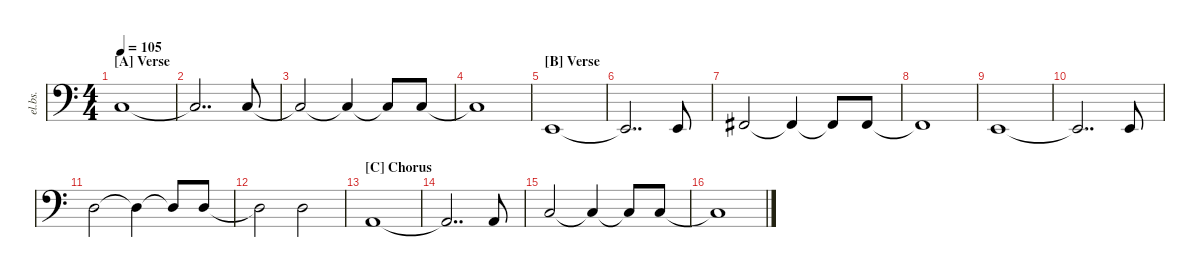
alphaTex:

\defaultSystemsLayout 4
\hideDynamics
\bracketExtendMode nobrackets
\otherSystemsTrackNameOrientation horizontal
\track ("Electric Bass" "el.bs.") {instrument electricbassfinger}
\staff {score}
\tuning (G2 D2 A1 E1)
\ts (4 4)
\section ("A" "Verse")
\tempo 105
\clef f4
\ks c
8.4.1{dy f instrument electricbassfinger beam Up} |
8.4{t}.2{dd dy mf beam Up} 8.4.8{dy f beam Up} |
8.4{t}.2{beam Up} 8.4{t}.4{beam Up} 8.4{t}.8{beam Up} 8.4.8{beam Up} |
8.4{t}.1{beam Up} |
\section ("B" "Verse")
0.4.1{beam Up} |
0.4{t}.2{dd dy mf beam Up} 0.4.8{dy f beam Up} |
2.4{acc #}.2{beam Up} 2.4{t acc #}.4{beam Up} 2.4{t acc #}.8{beam Up} 2.4{acc #}.8{beam Up} |
2.4{t acc #}.1{beam Up} |
0.4.1{beam Up} |
0.4{t}.2{dd dy mf beam Up} 0.4.8{dy f beam Up} |
10.4.2{beam Down} 10.4{t}.4{beam Down} 10.4{t}.8{beam Up} 10.4.8{beam Up} |
10.4{t}.2{beam Down} 10.4.2{beam Down} |
\section ("C" "Chorus")
5.4.1{beam Up} |
5.4{t}.2{dd dy mf beam Up} 5.4.8{dy f beam Up} |
8.4.2{beam Up} 8.4{t}.4{beam Up} 8.4{t}.8{beam Up} 8.4.8{beam Up} |
8.4{t}.1{beam Up}
